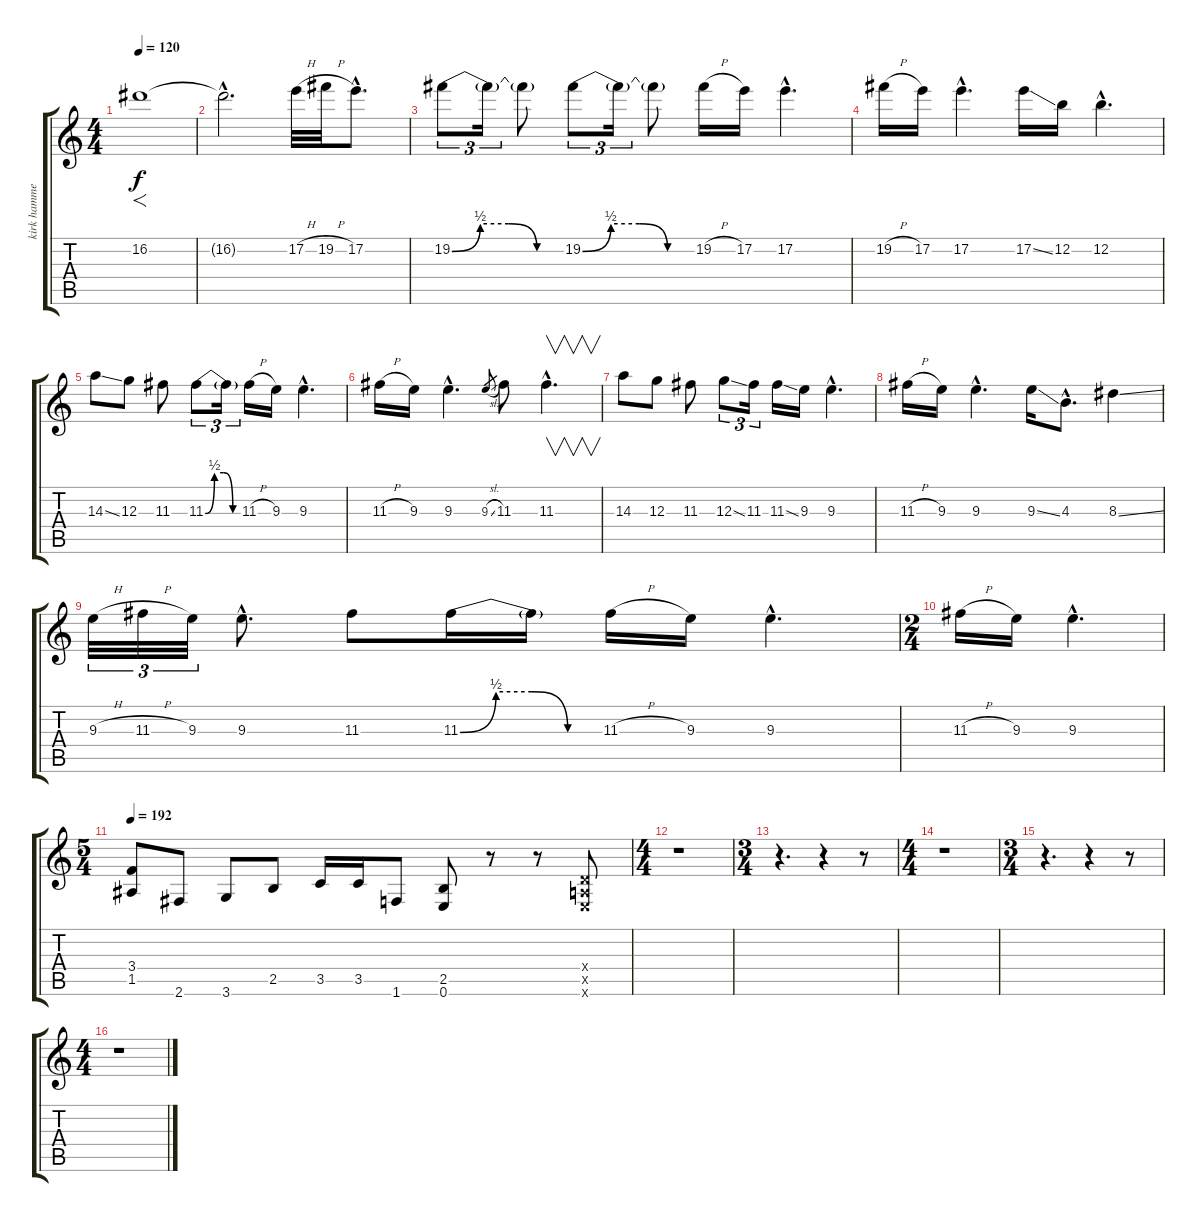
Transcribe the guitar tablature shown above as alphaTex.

\track ("kirk hammett" "kirk hamme") {instrument distortionguitar}
\staff {score tabs}
\tuning (E4 B3 G3 D3 A2 E2) {hide}
\ts (4 4)
\tempo 120
\tempo 72
\tempo 120
\clef g2
\ks c
16.2.1{f dy f instrument distortionguitar} |
16.2{hac t}.2{d} 17.2{h}.32 19.2{h}.32 17.2{hac}.8{d} |
19.2{be (custom 0 0 15 2 30 2 45 0 60 0)}.8{tu (3 2)} 19.2{t}.16{tu (3 2)} 19.2{t}.8 19.2{be (custom 0 0 15 2 30 2 45 0 60 0)}.8{tu (3 2)} 19.2{t}.16{tu (3 2)} 19.2{t}.8 19.2{h}.16 17.2.16 17.2{hac}.4{d} |
19.2{h}.16 17.2.16 17.2{hac}.4{d} 17.2{ss}.16 12.2.16 12.2{hac}.4{d} |
14.3{ss}.8 12.3.8 11.3.8 11.3{be (custom 0 0 15 2 30 2 45 0 60 0)}.8{tu (3 2)} 11.3{t}.16{tu (3 2)} 11.3{h}.16 9.3.16 9.3{hac}.4{d} |
11.3{h}.16 9.3.16 9.3{hac}.4{d} 9.3{sl}.8{gr} 11.3.8 11.3{hac}.4{v d} |
14.3.8 12.3.8 11.3.8 12.3{ss}.8{tu (3 2)} 11.3.16{tu (3 2)} 11.3{ss}.16 9.3.16 9.3{hac}.4{d} |
11.3{h}.16 9.3.16 9.3{hac}.4{d} 9.3{ss}.16 4.3{hac}.8{d} 8.3{ss}.4 |
9.3{h}.32{tu (3 2)} 11.3{h}.32{tu (3 2)} 9.3.32{tu (3 2)} 9.3{hac}.8{d} 11.3.8 11.3{be (custom 0 0 15 2 30 2 45 0 60 0)}.16 11.3{t}.16 11.3{h}.16 9.3.16 9.3{hac}.4{d} |
\ts (2 4)
11.3{h}.16 9.3.16 9.3{hac}.4{d} |
\ts (5 4)
\tempo 192
(3.4 1.5).8 2.6.8 3.6.8 2.5.8 3.5.16 3.5.16 1.6.8 (2.5 0.6).8 r.8 r.8 (0.4{x} 0.5{x} 0.6{x}).8 |
\ts (4 4)
r.1 |
\ts (3 4)
r.4{d} r.4 r.8 |
\ts (4 4)
r.1 |
\ts (3 4)
r.4{d} r.4 r.8 |
\ts (4 4)
r.1
